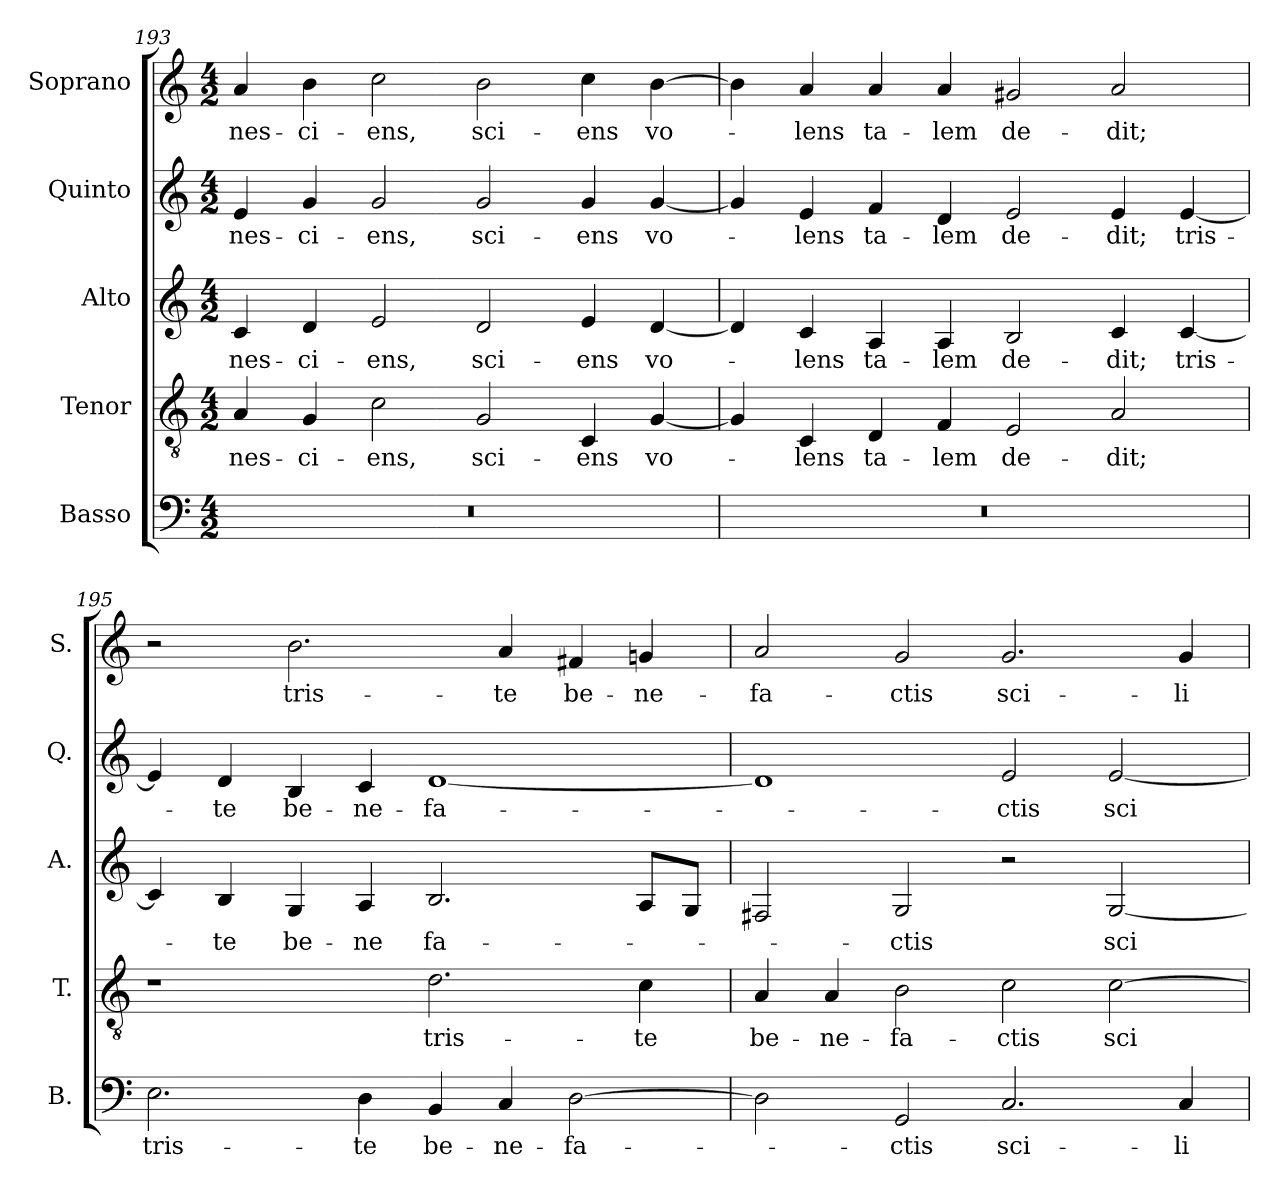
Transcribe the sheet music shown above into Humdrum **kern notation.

**kern	**text	**kern	**text	**kern	**text	**kern	**text	**kern	**text
*part5	*part5	*part4	*part4	*part3	*part3	*part2	*part2	*part1	*part1
*staff5	*staff5	*staff4	*staff4	*staff3	*staff3	*staff2	*staff2	*staff1	*staff1
*I"Basso	*	*I"Tenor	*	*I"Alto	*	*I"Quinto	*	*I"Soprano	*
*I'B.	*	*I'T.	*	*I'A.	*	*I'Q.	*	*I'S.	*
!!LO:PB:g=z
*clefF4	*	*clefGv2	*	*clefG2	*	*clefG2	*	*clefG2	*
*	*	*ITrd7c12	*	*	*	*	*	*	*
*k[]	*	*k[]	*	*k[]	*	*k[]	*	*k[]	*
*C:	*	*C:	*	*C:	*	*C:	*	*C:	*
*M4/2	*	*M4/2	*	*M4/2	*	*M4/2	*	*M4/2	*
=193	=193	=193	=193	=193	=193	=193	=193	=193	=193
!LO:N:vis=1	!	!	!	!	!	!	!	!	!
!	!	!	!LO:LY:b:color=#000000	!	!	!	!	!	!
!	!	!	!	!	!LO:LY:b:color=#000000	!	!	!	!
!	!	!	!	!	!	!	!LO:LY:b:color=#000000	!	!
!	!	!	!	!	!	!	!	!	!LO:LY:b:color=#000000
0r	.	4AAi/	nes-	4ci/	nes-	4ei/	nes-	4ai/	nes-
!	!	!	!LO:LY:b:color=#000000	!	!	!	!	!	!
!	!	!	!	!	!LO:LY:b:color=#000000	!	!	!	!
!	!	!	!	!	!	!	!LO:LY:b:color=#000000	!	!
!	!	!	!	!	!	!	!	!	!LO:LY:b:color=#000000
.	.	4GGi/	-ci-	4di/	-ci-	4gi/	-ci-	4bi\	-ci-
!	!	!	!LO:LY:b:color=#000000	!	!	!	!	!	!
!	!	!	!	!	!LO:LY:b:color=#000000	!	!	!	!
!	!	!	!	!	!	!	!LO:LY:b:color=#000000	!	!
!	!	!	!	!	!	!	!	!	!LO:LY:b:color=#000000
.	.	2Ci\	-ens,	2ei/	-ens,	2gi/	-ens,	2cci\	-ens,
!	!	!	!LO:LY:b:color=#000000	!	!	!	!	!	!
!	!	!	!	!	!LO:LY:b:color=#000000	!	!	!	!
!	!	!	!	!	!	!	!LO:LY:b:color=#000000	!	!
!	!	!	!	!	!	!	!	!	!LO:LY:b:color=#000000
.	.	2GGi/	sci-	2di/	sci-	2gi/	sci-	2bi\	sci-
!	!	!	!LO:LY:b:color=#000000	!	!	!	!	!	!
!	!	!	!	!	!LO:LY:b:color=#000000	!	!	!	!
!	!	!	!	!	!	!	!LO:LY:b:color=#000000	!	!
!	!	!	!	!	!	!	!	!	!LO:LY:b:color=#000000
.	.	4CCi/	-ens	4ei/	-ens	4gi/	-ens	4cci\	-ens
!	!	!	!LO:LY:b:color=#000000	!	!	!	!	!	!
!	!	!	!	!	!LO:LY:b:color=#000000	!	!	!	!
!	!	!	!	!	!	!	!LO:LY:b:color=#000000	!	!
!	!	!	!	!	!	!	!	!	!LO:LY:b:color=#000000
.	.	[4GGi/	vo-	[4di/	vo-	[4gi/	vo-	[4bi\	vo-
=194	=194	=194	=194	=194	=194	=194	=194	=194	=194
!LO:N:vis=1	!	!	!	!	!	!	!	!	!
0r	.	4GGi/]	.	4di/]	.	4gi/]	.	4bi\]	.
!	!	!	!LO:LY:b:color=#000000	!	!	!	!	!	!
!	!	!	!	!	!LO:LY:b:color=#000000	!	!	!	!
!	!	!	!	!	!	!	!LO:LY:b:color=#000000	!	!
!	!	!	!	!	!	!	!	!	!LO:LY:b:color=#000000
.	.	4CCi/	-lens	4ci/	-lens	4ei/	-lens	4ai/	-lens
!	!	!	!LO:LY:b:color=#000000	!	!	!	!	!	!
!	!	!	!	!	!LO:LY:b:color=#000000	!	!	!	!
!	!	!	!	!	!	!	!LO:LY:b:color=#000000	!	!
!	!	!	!	!	!	!	!	!	!LO:LY:b:color=#000000
.	.	4DDi/	ta-	4Ai/	ta-	4fi/	ta-	4ai/	ta-
!	!	!	!LO:LY:b:color=#000000	!	!	!	!	!	!
!	!	!	!	!	!LO:LY:b:color=#000000	!	!	!	!
!	!	!	!	!	!	!	!LO:LY:b:color=#000000	!	!
!	!	!	!	!	!	!	!	!	!LO:LY:b:color=#000000
.	.	4FFi/	-lem	4Ai/	-lem	4di/	-lem	4ai/	-lem
!	!	!	!LO:LY:b:color=#000000	!	!	!	!	!	!
!	!	!	!	!	!LO:LY:b:color=#000000	!	!	!	!
!	!	!	!	!	!	!	!LO:LY:b:color=#000000	!	!
!	!	!	!	!	!	!	!	!	!LO:LY:b:color=#000000
.	.	2EEi/	de-	2Bi/	de-	2ei/	de-	2g#Xi/	de-
!	!	!	!LO:LY:b:color=#000000	!	!	!	!	!	!
!	!	!	!	!	!LO:LY:b:color=#000000	!	!	!	!
!	!	!	!	!	!	!	!LO:LY:b:color=#000000	!	!
!	!	!	!	!	!	!	!	!	!LO:LY:b:color=#000000
.	.	2AAi/	-dit;	4ci/	-dit;	4ei/	-dit;	2ai/	-dit;
!	!	!	!	!	!LO:LY:b:color=#000000	!	!	!	!
!	!	!	!	!	!	!	!LO:LY:b:color=#000000	!	!
.	.	.	.	[4ci/	tris-	[4ei/	tris-	.	.
=195	=195	=195	=195	=195	=195	=195	=195	=195	=195
!	!LO:LY:b:color=#000000	!	!	!	!	!	!	!	!
2.Ei\	tris-	1r	.	4ci/]	.	4ei/]	.	2r	.
!	!	!	!	!	!LO:LY:b:color=#000000	!	!	!	!
!	!	!	!	!	!	!	!LO:LY:b:color=#000000	!	!
.	.	.	.	4Bi/	-te	4di/	-te	.	.
!	!	!	!	!	!LO:LY:b:color=#000000	!	!	!	!
!	!	!	!	!	!	!	!LO:LY:b:color=#000000	!	!
!	!	!	!	!	!	!	!	!	!LO:LY:b:color=#000000
.	.	.	.	4Gi/	be-	4Bi/	be-	2.bi\	tris-
!	!LO:LY:b:color=#000000	!	!	!	!	!	!	!	!
!	!	!	!	!	!LO:LY:b:color=#000000	!	!	!	!
!	!	!	!	!	!	!	!LO:LY:b:color=#000000	!	!
4Di\	-te	.	.	4Ai/	-ne	4ci/	-ne-	.	.
!	!LO:LY:b:color=#000000	!	!	!	!	!	!	!	!
!	!	!	!LO:LY:b:color=#000000	!	!	!	!	!	!
!	!	!	!	!	!LO:LY:b:color=#000000	!	!	!	!
!	!	!	!	!	!	!	!LO:LY:b:color=#000000	!	!
4BBi/	be-	2.Di\	tris-	2.Bi/	fa-	[1di	-fa-	.	.
!	!LO:LY:b:color=#000000	!	!	!	!	!	!	!	!
!	!	!	!	!	!	!	!	!	!LO:LY:b:color=#000000
4Ci/	-ne-	.	.	.	.	.	.	4ai/	-te
!	!LO:LY:b:color=#000000	!	!	!	!	!	!	!	!
!	!	!	!	!	!	!	!	!	!LO:LY:b:color=#000000
[2Di\	-fa-	.	.	.	.	.	.	4f#Xi/	be-
!	!	!	!LO:LY:b:color=#000000	!	!	!	!	!	!
!	!	!	!	!	!	!	!	!	!LO:LY:b:color=#000000
.	.	4Ci\	-te	8Ai/L	.	.	.	4gni/	-ne-
.	.	.	.	8Gi/J	.	.	.	.	.
=196	=196	=196	=196	=196	=196	=196	=196	=196	=196
!	!	!	!LO:LY:b:color=#000000	!	!	!	!	!	!
!	!	!	!	!	!	!	!	!	!LO:LY:b:color=#000000
2Di\]	.	4AAi/	be-	2F#Xi/	.	1di]	.	2ai/	-fa-
!	!	!	!LO:LY:b:color=#000000	!	!	!	!	!	!
.	.	4AAi/	-ne-	.	.	.	.	.	.
!	!LO:LY:b:color=#000000	!	!	!	!	!	!	!	!
!	!	!	!LO:LY:b:color=#000000	!	!	!	!	!	!
!	!	!	!	!	!LO:LY:b:color=#000000	!	!	!	!
!	!	!	!	!	!	!	!	!	!LO:LY:b:color=#000000
2GGi/	-ctis	2BBi\	-fa-	2Gi/	-ctis	.	.	2gi/	-ctis
!	!LO:LY:b:color=#000000	!	!	!	!	!	!	!	!
!	!	!	!LO:LY:b:color=#000000	!	!	!	!	!	!
!	!	!	!	!	!	!	!LO:LY:b:color=#000000	!	!
!	!	!	!	!	!	!	!	!	!LO:LY:b:color=#000000
2.Ci/	sci-	2Ci\	-ctis	2r	.	2ei/	-ctis	2.gi/	sci-
!	!	!	!LO:LY:b:color=#000000	!	!	!	!	!	!
!	!	!	!	!	!LO:LY:b:color=#000000	!	!	!	!
!	!	!	!	!	!	!	!LO:LY:b:color=#000000	!	!
.	.	[2Ci\	sci-	[2Gi/	sci-	[2ei/	sci-	.	.
!	!LO:LY:b:color=#000000	!	!	!	!	!	!	!	!
!	!	!	!	!	!	!	!	!	!LO:LY:b:color=#000000
4Ci/	-li-	.	.	.	.	.	.	4gi/	-li-
=	=	=	=	=	=	=	=	=	=
*-	*-	*-	*-	*-	*-	*-	*-	*-	*-
